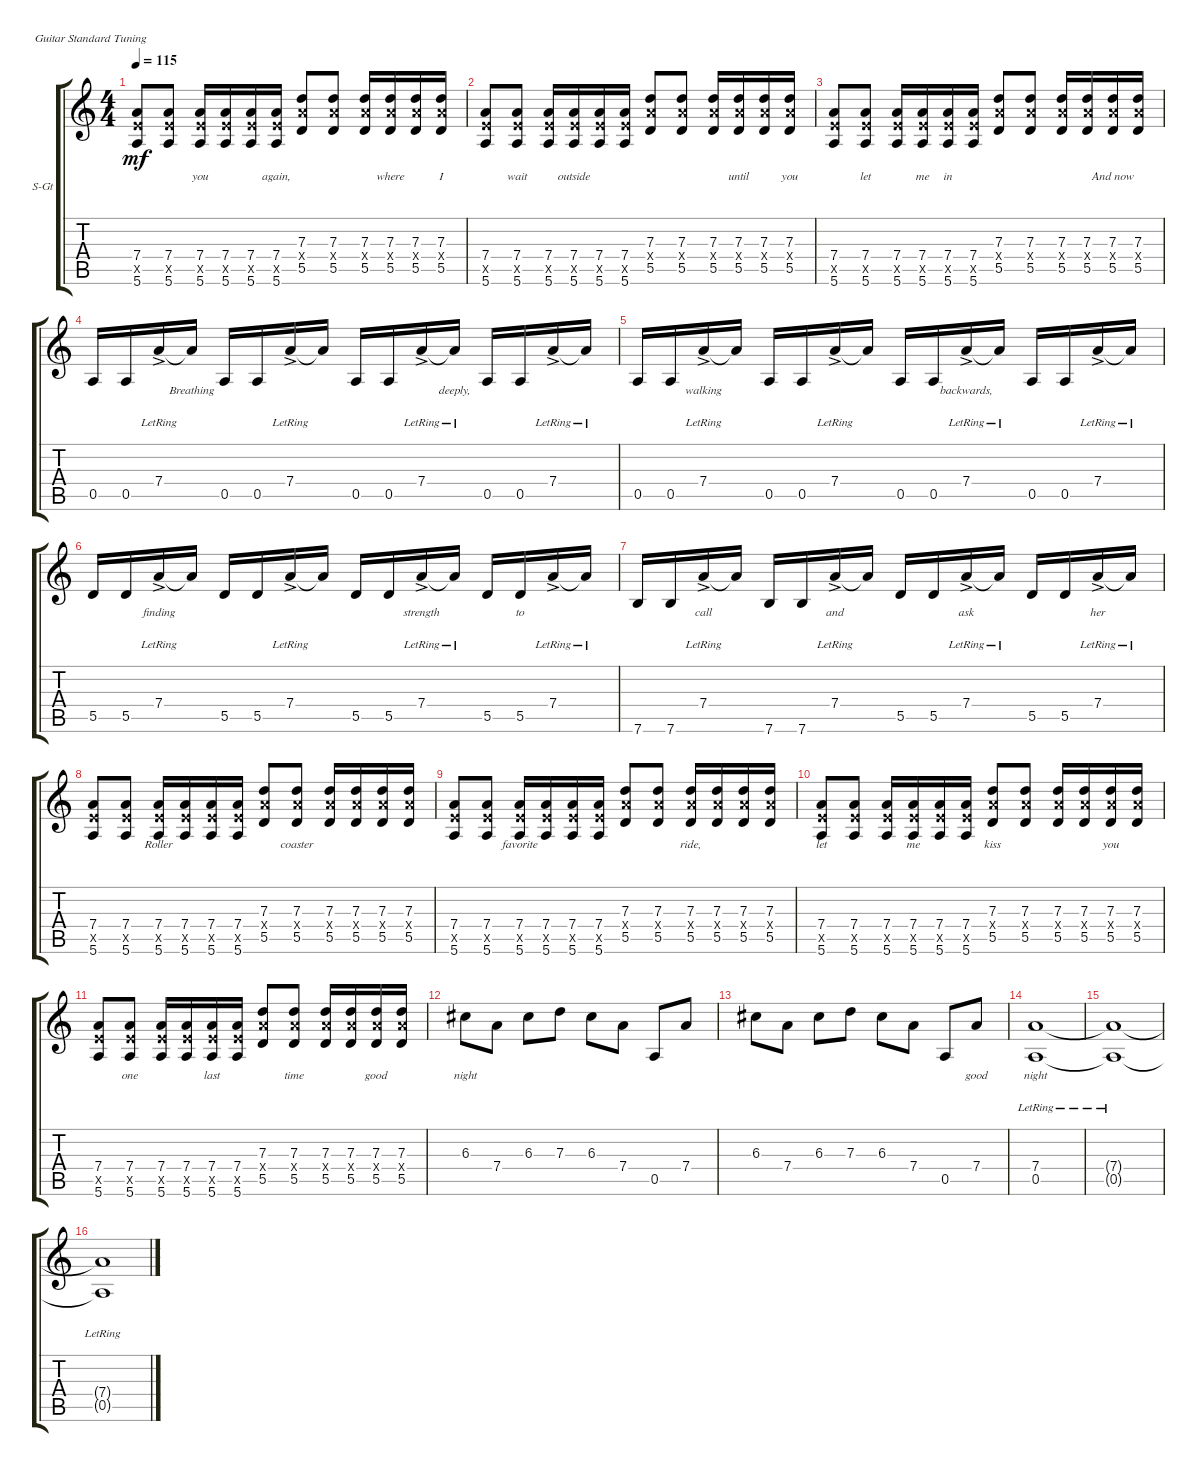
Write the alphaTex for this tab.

\defaultSystemsLayout 4
\bracketExtendMode groupsimilarinstruments
\firstSystemTrackNameOrientation horizontal
\otherSystemsTrackNameOrientation horizontal
\track ("Distortion" "S-Gt") {instrument acousticguitarsteel}
\staff {score tabs}
\tuning (E4 B3 G3 D3 A2 E2)
\ts (4 4)
\tempo 115
\clef g2
\ks c
(5.6 7.5{x} 7.4).8{lyrics (0 "") lyrics (1 "") lyrics (2 "") lyrics (3 "") lyrics (4 "") dy mf} (5.6 7.5{x} 7.4).8{lyrics (0 "") lyrics (1 "") lyrics (2 "") lyrics (3 "") lyrics (4 "")} (5.6 7.5{x} 7.4).16{lyrics (0 "you") lyrics (1 "") lyrics (2 "") lyrics (3 "") lyrics (4 "")} (5.6 7.5{x} 7.4).16{lyrics (0 "") lyrics (1 "") lyrics (2 "") lyrics (3 "") lyrics (4 "")} (5.6 7.5{x} 7.4).16{lyrics (0 "") lyrics (1 "") lyrics (2 "") lyrics (3 "") lyrics (4 "")} (5.6 7.5{x} 7.4).16{lyrics (0 "again,") lyrics (1 "") lyrics (2 "") lyrics (3 "") lyrics (4 "")} (7.3 7.4{x} 5.5).8{lyrics (0 "") lyrics (1 "") lyrics (2 "") lyrics (3 "") lyrics (4 "")} (5.5 7.4{x} 7.3).8{lyrics (0 "") lyrics (1 "") lyrics (2 "") lyrics (3 "") lyrics (4 "")} (7.3 7.4{x} 5.5).16{lyrics (0 "") lyrics (1 "") lyrics (2 "") lyrics (3 "") lyrics (4 "")} (5.5 7.4{x} 7.3).16{lyrics (0 "where") lyrics (1 "") lyrics (2 "") lyrics (3 "") lyrics (4 "")} (7.3 7.4{x} 5.5).16{lyrics (0 "") lyrics (1 "") lyrics (2 "") lyrics (3 "") lyrics (4 "")} (5.5 7.4{x} 7.3).16{lyrics (0 "I") lyrics (1 "") lyrics (2 "") lyrics (3 "") lyrics (4 "")} |
(5.6 7.5{x} 7.4).8{lyrics (0 "") lyrics (1 "") lyrics (2 "") lyrics (3 "") lyrics (4 "")} (5.6 7.5{x} 7.4).8{lyrics (0 "wait") lyrics (1 "") lyrics (2 "") lyrics (3 "") lyrics (4 "")} (5.6 7.5{x} 7.4).16{lyrics (0 "") lyrics (1 "") lyrics (2 "") lyrics (3 "") lyrics (4 "")} (5.6 7.5{x} 7.4).16{lyrics (0 "outside") lyrics (1 "") lyrics (2 "") lyrics (3 "") lyrics (4 "")} (5.6 7.5{x} 7.4).16{lyrics (0 "") lyrics (1 "") lyrics (2 "") lyrics (3 "") lyrics (4 "")} (5.6 7.5{x} 7.4).16{lyrics (0 "") lyrics (1 "") lyrics (2 "") lyrics (3 "") lyrics (4 "")} (7.3 7.4{x} 5.5).8{lyrics (0 "") lyrics (1 "") lyrics (2 "") lyrics (3 "") lyrics (4 "")} (5.5 7.4{x} 7.3).8{lyrics (0 "") lyrics (1 "") lyrics (2 "") lyrics (3 "") lyrics (4 "")} (7.3 7.4{x} 5.5).16{lyrics (0 "") lyrics (1 "") lyrics (2 "") lyrics (3 "") lyrics (4 "")} (5.5 7.4{x} 7.3).16{lyrics (0 "until") lyrics (1 "") lyrics (2 "") lyrics (3 "") lyrics (4 "")} (7.3 7.4{x} 5.5).16{lyrics (0 "") lyrics (1 "") lyrics (2 "") lyrics (3 "") lyrics (4 "")} (5.5 7.4{x} 7.3).16{lyrics (0 "you") lyrics (1 "") lyrics (2 "") lyrics (3 "") lyrics (4 "")} |
(5.6 7.5{x} 7.4).8{lyrics (0 "") lyrics (1 "") lyrics (2 "") lyrics (3 "") lyrics (4 "")} (5.6 7.5{x} 7.4).8{lyrics (0 "let") lyrics (1 "") lyrics (2 "") lyrics (3 "") lyrics (4 "")} (5.6 7.5{x} 7.4).16{lyrics (0 "") lyrics (1 "") lyrics (2 "") lyrics (3 "") lyrics (4 "")} (5.6 7.5{x} 7.4).16{lyrics (0 "me") lyrics (1 "") lyrics (2 "") lyrics (3 "") lyrics (4 "")} (5.6 7.5{x} 7.4).16{lyrics (0 "in") lyrics (1 "") lyrics (2 "") lyrics (3 "") lyrics (4 "")} (5.6 7.5{x} 7.4).16{lyrics (0 "") lyrics (1 "") lyrics (2 "") lyrics (3 "") lyrics (4 "")} (7.3 7.4{x} 5.5).8{lyrics (0 "") lyrics (1 "") lyrics (2 "") lyrics (3 "") lyrics (4 "")} (5.5 7.4{x} 7.3).8{lyrics (0 "") lyrics (1 "") lyrics (2 "") lyrics (3 "") lyrics (4 "")} (7.3 7.4{x} 5.5).16{lyrics (0 "") lyrics (1 "") lyrics (2 "") lyrics (3 "") lyrics (4 "")} (5.5 7.4{x} 7.3).16{lyrics (0 "") lyrics (1 "") lyrics (2 "") lyrics (3 "") lyrics (4 "")} (7.3 7.4{x} 5.5).16{lyrics (0 "And now") lyrics (1 "") lyrics (2 "") lyrics (3 "") lyrics (4 "")} (5.5 7.4{x} 7.3).16{lyrics (0 "") lyrics (1 "") lyrics (2 "") lyrics (3 "") lyrics (4 "")} |
0.5.16{lyrics (0 "") lyrics (1 "") lyrics (2 "") lyrics (3 "") lyrics (4 "")} 0.5.16{lyrics (0 "") lyrics (1 "") lyrics (2 "") lyrics (3 "") lyrics (4 "")} 7.4{ac lr}.16{lyrics (0 "") lyrics (1 "") lyrics (2 "") lyrics (3 "") lyrics (4 "")} 7.4{t}.16{lyrics (0 "Breathing") lyrics (1 "") lyrics (2 "") lyrics (3 "") lyrics (4 "")} 0.5.16{lyrics (0 "") lyrics (1 "") lyrics (2 "") lyrics (3 "") lyrics (4 "")} 0.5.16{lyrics (0 "") lyrics (1 "") lyrics (2 "") lyrics (3 "") lyrics (4 "")} 7.4{ac lr}.16{lyrics (0 "") lyrics (1 "") lyrics (2 "") lyrics (3 "") lyrics (4 "")} 7.4{t}.16{lyrics (0 "") lyrics (1 "") lyrics (2 "") lyrics (3 "") lyrics (4 "")} 0.5.16{lyrics (0 "") lyrics (1 "") lyrics (2 "") lyrics (3 "") lyrics (4 "")} 0.5.16{lyrics (0 "") lyrics (1 "") lyrics (2 "") lyrics (3 "") lyrics (4 "")} 7.4{ac lr}.16{lyrics (0 "") lyrics (1 "") lyrics (2 "") lyrics (3 "") lyrics (4 "")} 7.4{lr t}.16{lyrics (0 "deeply,") lyrics (1 "") lyrics (2 "") lyrics (3 "") lyrics (4 "")} 0.5.16{lyrics (0 "") lyrics (1 "") lyrics (2 "") lyrics (3 "") lyrics (4 "")} 0.5.16{lyrics (0 "") lyrics (1 "") lyrics (2 "") lyrics (3 "") lyrics (4 "")} 7.4{ac lr}.16{lyrics (0 "") lyrics (1 "") lyrics (2 "") lyrics (3 "") lyrics (4 "")} 7.4{lr t}.16{lyrics (0 "") lyrics (1 "") lyrics (2 "") lyrics (3 "") lyrics (4 "")} |
0.5.16{lyrics (0 "") lyrics (1 "") lyrics (2 "") lyrics (3 "") lyrics (4 "")} 0.5.16{lyrics (0 "") lyrics (1 "") lyrics (2 "") lyrics (3 "") lyrics (4 "")} 7.4{ac lr}.16{lyrics (0 "walking") lyrics (1 "") lyrics (2 "") lyrics (3 "") lyrics (4 "")} 7.4{t}.16{lyrics (0 "") lyrics (1 "") lyrics (2 "") lyrics (3 "") lyrics (4 "")} 0.5.16{lyrics (0 "") lyrics (1 "") lyrics (2 "") lyrics (3 "") lyrics (4 "")} 0.5.16{lyrics (0 "") lyrics (1 "") lyrics (2 "") lyrics (3 "") lyrics (4 "")} 7.4{ac lr}.16{lyrics (0 "") lyrics (1 "") lyrics (2 "") lyrics (3 "") lyrics (4 "")} 7.4{t}.16{lyrics (0 "") lyrics (1 "") lyrics (2 "") lyrics (3 "") lyrics (4 "")} 0.5.16{lyrics (0 "") lyrics (1 "") lyrics (2 "") lyrics (3 "") lyrics (4 "")} 0.5.16{lyrics (0 "") lyrics (1 "") lyrics (2 "") lyrics (3 "") lyrics (4 "")} 7.4{ac lr}.16{lyrics (0 "backwards,") lyrics (1 "") lyrics (2 "") lyrics (3 "") lyrics (4 "")} 7.4{lr t}.16{lyrics (0 "") lyrics (1 "") lyrics (2 "") lyrics (3 "") lyrics (4 "")} 0.5.16{lyrics (0 "") lyrics (1 "") lyrics (2 "") lyrics (3 "") lyrics (4 "")} 0.5.16{lyrics (0 "") lyrics (1 "") lyrics (2 "") lyrics (3 "") lyrics (4 "")} 7.4{ac lr}.16{lyrics (0 "") lyrics (1 "") lyrics (2 "") lyrics (3 "") lyrics (4 "")} 7.4{lr t}.16{lyrics (0 "") lyrics (1 "") lyrics (2 "") lyrics (3 "") lyrics (4 "")} |
5.5.16{lyrics (0 "") lyrics (1 "") lyrics (2 "") lyrics (3 "") lyrics (4 "")} 5.5.16{lyrics (0 "") lyrics (1 "") lyrics (2 "") lyrics (3 "") lyrics (4 "")} 7.4{ac lr}.16{lyrics (0 "finding") lyrics (1 "") lyrics (2 "") lyrics (3 "") lyrics (4 "")} 7.4{t}.16{lyrics (0 "") lyrics (1 "") lyrics (2 "") lyrics (3 "") lyrics (4 "")} 5.5.16{lyrics (0 "") lyrics (1 "") lyrics (2 "") lyrics (3 "") lyrics (4 "")} 5.5.16{lyrics (0 "") lyrics (1 "") lyrics (2 "") lyrics (3 "") lyrics (4 "")} 7.4{ac lr}.16{lyrics (0 "") lyrics (1 "") lyrics (2 "") lyrics (3 "") lyrics (4 "")} 7.4{t}.16{lyrics (0 "") lyrics (1 "") lyrics (2 "") lyrics (3 "") lyrics (4 "")} 5.5.16{lyrics (0 "") lyrics (1 "") lyrics (2 "") lyrics (3 "") lyrics (4 "")} 5.5.16{lyrics (0 "") lyrics (1 "") lyrics (2 "") lyrics (3 "") lyrics (4 "")} 7.4{ac lr}.16{lyrics (0 "strength") lyrics (1 "") lyrics (2 "") lyrics (3 "") lyrics (4 "")} 7.4{lr t}.16{lyrics (0 "") lyrics (1 "") lyrics (2 "") lyrics (3 "") lyrics (4 "")} 5.5.16{lyrics (0 "") lyrics (1 "") lyrics (2 "") lyrics (3 "") lyrics (4 "")} 5.5.16{lyrics (0 "to") lyrics (1 "") lyrics (2 "") lyrics (3 "") lyrics (4 "")} 7.4{ac lr}.16{lyrics (0 "") lyrics (1 "") lyrics (2 "") lyrics (3 "") lyrics (4 "")} 7.4{lr t}.16{lyrics (0 "") lyrics (1 "") lyrics (2 "") lyrics (3 "") lyrics (4 "")} |
7.6.16{lyrics (0 "") lyrics (1 "") lyrics (2 "") lyrics (3 "") lyrics (4 "")} 7.6.16{lyrics (0 "") lyrics (1 "") lyrics (2 "") lyrics (3 "") lyrics (4 "")} 7.4{ac lr}.16{lyrics (0 "call") lyrics (1 "") lyrics (2 "") lyrics (3 "") lyrics (4 "")} 7.4{t}.16{lyrics (0 "") lyrics (1 "") lyrics (2 "") lyrics (3 "") lyrics (4 "")} 7.6.16{lyrics (0 "") lyrics (1 "") lyrics (2 "") lyrics (3 "") lyrics (4 "")} 7.6.16{lyrics (0 "") lyrics (1 "") lyrics (2 "") lyrics (3 "") lyrics (4 "")} 7.4{ac lr}.16{lyrics (0 "and") lyrics (1 "") lyrics (2 "") lyrics (3 "") lyrics (4 "")} 7.4{t}.16{lyrics (0 "") lyrics (1 "") lyrics (2 "") lyrics (3 "") lyrics (4 "")} 5.5.16{lyrics (0 "") lyrics (1 "") lyrics (2 "") lyrics (3 "") lyrics (4 "")} 5.5.16{lyrics (0 "") lyrics (1 "") lyrics (2 "") lyrics (3 "") lyrics (4 "")} 7.4{ac lr}.16{lyrics (0 "ask") lyrics (1 "") lyrics (2 "") lyrics (3 "") lyrics (4 "")} 7.4{lr t}.16{lyrics (0 "") lyrics (1 "") lyrics (2 "") lyrics (3 "") lyrics (4 "")} 5.5.16{lyrics (0 "") lyrics (1 "") lyrics (2 "") lyrics (3 "") lyrics (4 "")} 5.5.16{lyrics (0 "") lyrics (1 "") lyrics (2 "") lyrics (3 "") lyrics (4 "")} 7.4{ac lr}.16{lyrics (0 "her") lyrics (1 "") lyrics (2 "") lyrics (3 "") lyrics (4 "")} 7.4{lr t}.16{lyrics (0 "") lyrics (1 "") lyrics (2 "") lyrics (3 "") lyrics (4 "")} |
(5.6 7.5{x} 7.4).8{lyrics (0 "") lyrics (1 "") lyrics (2 "") lyrics (3 "") lyrics (4 "")} (5.6 7.5{x} 7.4).8{lyrics (0 "") lyrics (1 "") lyrics (2 "") lyrics (3 "") lyrics (4 "")} (5.6 7.5{x} 7.4).16{lyrics (0 "Roller") lyrics (1 "") lyrics (2 "") lyrics (3 "") lyrics (4 "")} (5.6 7.5{x} 7.4).16{lyrics (0 "") lyrics (1 "") lyrics (2 "") lyrics (3 "") lyrics (4 "")} (5.6 7.5{x} 7.4).16{lyrics (0 "") lyrics (1 "") lyrics (2 "") lyrics (3 "") lyrics (4 "")} (5.6 7.5{x} 7.4).16{lyrics (0 "") lyrics (1 "") lyrics (2 "") lyrics (3 "") lyrics (4 "")} (7.3 7.4{x} 5.5).8{lyrics (0 "") lyrics (1 "") lyrics (2 "") lyrics (3 "") lyrics (4 "")} (5.5 7.4{x} 7.3).8{lyrics (0 "coaster") lyrics (1 "") lyrics (2 "") lyrics (3 "") lyrics (4 "")} (7.3 7.4{x} 5.5).16{lyrics (0 "") lyrics (1 "") lyrics (2 "") lyrics (3 "") lyrics (4 "")} (5.5 7.4{x} 7.3).16{lyrics (0 "") lyrics (1 "") lyrics (2 "") lyrics (3 "") lyrics (4 "")} (7.3 7.4{x} 5.5).16{lyrics (0 "") lyrics (1 "") lyrics (2 "") lyrics (3 "") lyrics (4 "")} (5.5 7.4{x} 7.3).16{lyrics (0 "") lyrics (1 "") lyrics (2 "") lyrics (3 "") lyrics (4 "")} |
(5.6 7.5{x} 7.4).8{lyrics (0 "") lyrics (1 "") lyrics (2 "") lyrics (3 "") lyrics (4 "")} (5.6 7.5{x} 7.4).8{lyrics (0 "") lyrics (1 "") lyrics (2 "") lyrics (3 "") lyrics (4 "")} (5.6 7.5{x} 7.4).16{lyrics (0 "favorite") lyrics (1 "") lyrics (2 "") lyrics (3 "") lyrics (4 "")} (5.6 7.5{x} 7.4).16{lyrics (0 "") lyrics (1 "") lyrics (2 "") lyrics (3 "") lyrics (4 "")} (5.6 7.5{x} 7.4).16{lyrics (0 "") lyrics (1 "") lyrics (2 "") lyrics (3 "") lyrics (4 "")} (5.6 7.5{x} 7.4).16{lyrics (0 "") lyrics (1 "") lyrics (2 "") lyrics (3 "") lyrics (4 "")} (7.3 7.4{x} 5.5).8{lyrics (0 "") lyrics (1 "") lyrics (2 "") lyrics (3 "") lyrics (4 "")} (5.5 7.4{x} 7.3).8{lyrics (0 "") lyrics (1 "") lyrics (2 "") lyrics (3 "") lyrics (4 "")} (7.3 7.4{x} 5.5).16{lyrics (0 "ride,") lyrics (1 "") lyrics (2 "") lyrics (3 "") lyrics (4 "")} (5.5 7.4{x} 7.3).16{lyrics (0 "") lyrics (1 "") lyrics (2 "") lyrics (3 "") lyrics (4 "")} (7.3 7.4{x} 5.5).16{lyrics (0 "") lyrics (1 "") lyrics (2 "") lyrics (3 "") lyrics (4 "")} (5.5 7.4{x} 7.3).16{lyrics (0 "") lyrics (1 "") lyrics (2 "") lyrics (3 "") lyrics (4 "")} |
(5.6 7.5{x} 7.4).8{lyrics (0 "let") lyrics (1 "") lyrics (2 "") lyrics (3 "") lyrics (4 "")} (5.6 7.5{x} 7.4).8{lyrics (0 "") lyrics (1 "") lyrics (2 "") lyrics (3 "") lyrics (4 "")} (5.6 7.5{x} 7.4).16{lyrics (0 "") lyrics (1 "") lyrics (2 "") lyrics (3 "") lyrics (4 "")} (5.6 7.5{x} 7.4).16{lyrics (0 "me") lyrics (1 "") lyrics (2 "") lyrics (3 "") lyrics (4 "")} (5.6 7.5{x} 7.4).16{lyrics (0 "") lyrics (1 "") lyrics (2 "") lyrics (3 "") lyrics (4 "")} (5.6 7.5{x} 7.4).16{lyrics (0 "") lyrics (1 "") lyrics (2 "") lyrics (3 "") lyrics (4 "")} (7.3 7.4{x} 5.5).8{lyrics (0 "kiss") lyrics (1 "") lyrics (2 "") lyrics (3 "") lyrics (4 "")} (5.5 7.4{x} 7.3).8{lyrics (0 "") lyrics (1 "") lyrics (2 "") lyrics (3 "") lyrics (4 "")} (7.3 7.4{x} 5.5).16{lyrics (0 "") lyrics (1 "") lyrics (2 "") lyrics (3 "") lyrics (4 "")} (5.5 7.4{x} 7.3).16{lyrics (0 "") lyrics (1 "") lyrics (2 "") lyrics (3 "") lyrics (4 "")} (7.3 7.4{x} 5.5).16{lyrics (0 "you") lyrics (1 "") lyrics (2 "") lyrics (3 "") lyrics (4 "")} (5.5 7.4{x} 7.3).16{lyrics (0 "") lyrics (1 "") lyrics (2 "") lyrics (3 "") lyrics (4 "")} |
(5.6 7.5{x} 7.4).8{lyrics (0 "") lyrics (1 "") lyrics (2 "") lyrics (3 "") lyrics (4 "")} (5.6 7.5{x} 7.4).8{lyrics (0 "one") lyrics (1 "") lyrics (2 "") lyrics (3 "") lyrics (4 "")} (5.6 7.5{x} 7.4).16{lyrics (0 "") lyrics (1 "") lyrics (2 "") lyrics (3 "") lyrics (4 "")} (5.6 7.5{x} 7.4).16{lyrics (0 "") lyrics (1 "") lyrics (2 "") lyrics (3 "") lyrics (4 "")} (5.6 7.5{x} 7.4).16{lyrics (0 "last") lyrics (1 "") lyrics (2 "") lyrics (3 "") lyrics (4 "")} (5.6 7.5{x} 7.4).16{lyrics (0 "") lyrics (1 "") lyrics (2 "") lyrics (3 "") lyrics (4 "")} (7.3 7.4{x} 5.5).8{lyrics (0 "") lyrics (1 "") lyrics (2 "") lyrics (3 "") lyrics (4 "")} (5.5 7.4{x} 7.3).8{lyrics (0 "time") lyrics (1 "") lyrics (2 "") lyrics (3 "") lyrics (4 "")} (7.3 7.4{x} 5.5).16{lyrics (0 "") lyrics (1 "") lyrics (2 "") lyrics (3 "") lyrics (4 "")} (5.5 7.4{x} 7.3).16{lyrics (0 "") lyrics (1 "") lyrics (2 "") lyrics (3 "") lyrics (4 "")} (7.3 7.4{x} 5.5).16{lyrics (0 "good") lyrics (1 "") lyrics (2 "") lyrics (3 "") lyrics (4 "")} (5.5 7.4{x} 7.3).16{lyrics (0 "") lyrics (1 "") lyrics (2 "") lyrics (3 "") lyrics (4 "")} |
6.3.8{lyrics (0 "night") lyrics (1 "") lyrics (2 "") lyrics (3 "") lyrics (4 "")} 7.4.8{lyrics (0 "") lyrics (1 "") lyrics (2 "") lyrics (3 "") lyrics (4 "")} 6.3.8{lyrics (0 "") lyrics (1 "") lyrics (2 "") lyrics (3 "") lyrics (4 "")} 7.3.8{lyrics (0 "") lyrics (1 "") lyrics (2 "") lyrics (3 "") lyrics (4 "")} 6.3.8{lyrics (0 "") lyrics (1 "") lyrics (2 "") lyrics (3 "") lyrics (4 "")} 7.4.8{lyrics (0 "") lyrics (1 "") lyrics (2 "") lyrics (3 "") lyrics (4 "")} 0.5.8{lyrics (0 "") lyrics (1 "") lyrics (2 "") lyrics (3 "") lyrics (4 "")} 7.4.8{lyrics (0 "") lyrics (1 "") lyrics (2 "") lyrics (3 "") lyrics (4 "")} |
6.3.8{lyrics (0 "") lyrics (1 "") lyrics (2 "") lyrics (3 "") lyrics (4 "")} 7.4.8{lyrics (0 "") lyrics (1 "") lyrics (2 "") lyrics (3 "") lyrics (4 "")} 6.3.8{lyrics (0 "") lyrics (1 "") lyrics (2 "") lyrics (3 "") lyrics (4 "")} 7.3.8{lyrics (0 "") lyrics (1 "") lyrics (2 "") lyrics (3 "") lyrics (4 "")} 6.3.8{lyrics (0 "") lyrics (1 "") lyrics (2 "") lyrics (3 "") lyrics (4 "")} 7.4.8{lyrics (0 "") lyrics (1 "") lyrics (2 "") lyrics (3 "") lyrics (4 "")} 0.5.8{lyrics (0 "") lyrics (1 "") lyrics (2 "") lyrics (3 "") lyrics (4 "")} 7.4.8{lyrics (0 "good") lyrics (1 "") lyrics (2 "") lyrics (3 "") lyrics (4 "")} |
(7.4{lr} 0.5{lr}).1{lyrics (0 "night") lyrics (1 "") lyrics (2 "") lyrics (3 "") lyrics (4 "")} |
(7.4{lr t} 0.5{lr t}).1{lyrics (0 "") lyrics (1 "") lyrics (2 "") lyrics (3 "") lyrics (4 "")} |
(0.5{lr t} 7.4{lr t}).1{lyrics (0 "") lyrics (1 "") lyrics (2 "") lyrics (3 "") lyrics (4 "")}
